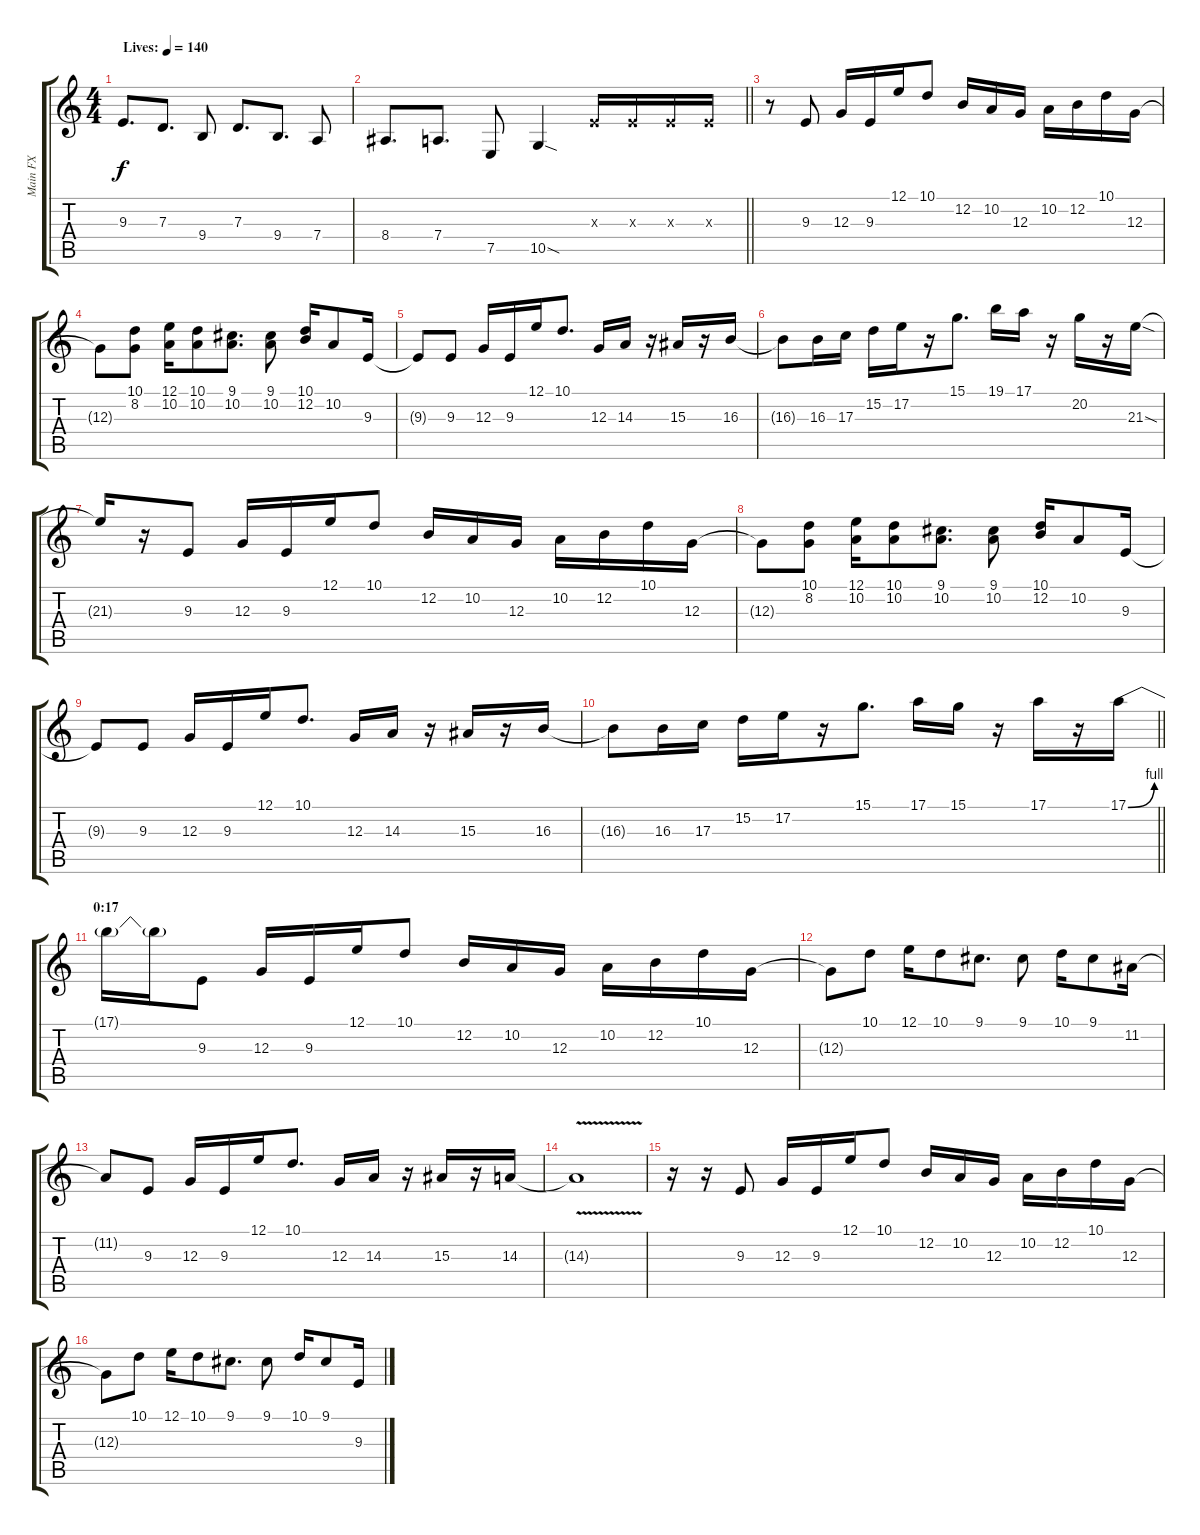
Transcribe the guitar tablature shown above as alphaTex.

\track ("Main FX" "Main FX") {instrument lead5charang}
\staff {score tabs}
\tuning (E4 B3 G3 D3 A2 E2) {hide}
\ts (4 4)
\tempo (140 "Lives:")
\clef g2
\ks c
9.3.8{d dy f instrument lead5charang} 7.3.8{d} 9.4.8 7.3.8{d} 9.4.8{d} 7.4.8 |
\barLineRight lightlight
8.4.8{d} 7.4.8{d} 7.5.8 10.5{sod}.4 9.3{x}.16 9.3{x}.16 9.3{x}.16 9.3{x}.16 |
\section ("" "")
r.8 9.3.8 12.3.16 9.3.16 12.1.16 10.1.8 12.2.16 10.2.16 12.3.16 10.2.16 12.2.16 10.1.16 12.3.16 |
12.3{t}.8 (10.1 8.2).8 (12.1 10.2).16 (10.1 10.2).8 (9.1 10.2).8{d} (9.1 10.2).8 (10.1 12.2).16 10.2.8 9.3.16 |
9.3{t}.8 9.3.8 12.3.16 9.3.16 12.1.16 10.1.8{d} 12.3.16 14.3.16 r.16 15.3.16 r.16 16.3.16 |
16.3{t}.8 16.3.16 17.3.16 15.2.16 17.2.16 r.16 15.1.8{d} 19.1.16 17.1.16 r.16 20.2.16 r.16 21.3{sod}.16 |
21.3{t}.16 r.16 9.3.8 12.3.16 9.3.16 12.1.16 10.1.8 12.2.16 10.2.16 12.3.16 10.2.16 12.2.16 10.1.16 12.3.16 |
12.3{t}.8 (10.1 8.2).8 (12.1 10.2).16 (10.1 10.2).8 (9.1 10.2).8{d} (9.1 10.2).8 (10.1 12.2).16 10.2.8 9.3.16 |
9.3{t}.8 9.3.8 12.3.16 9.3.16 12.1.16 10.1.8{d} 12.3.16 14.3.16 r.16 15.3.16 r.16 16.3.16 |
\barLineRight lightlight
16.3{t}.8 16.3.16 17.3.16 15.2.16 17.2.16 r.16 15.1.8{d} 17.1.16 15.1.16 r.16 17.1.16 r.16 17.1{be (bend 0 0 60 4)}.16 |
\section ("" "0:17")
17.1{t}.16 17.1{t}.16 9.3.8 12.3.16 9.3.16 12.1.16 10.1.8 12.2.16 10.2.16 12.3.16 10.2.16 12.2.16 10.1.16 12.3.16 |
12.3{t}.8 10.1.8 12.1.16 10.1.8 9.1.8{d} 9.1.8 10.1.16 9.1.8 11.2.16 |
11.2{t}.8 9.3.8 12.3.16 9.3.16 12.1.16 10.1.8{d} 12.3.16 14.3.16 r.16 15.3.16 r.16 14.3.16 |
14.3{v t}.1 |
r.16 r.16 9.3.8 12.3.16 9.3.16 12.1.16 10.1.8 12.2.16 10.2.16 12.3.16 10.2.16 12.2.16 10.1.16 12.3.16 |
12.3{t}.8 10.1.8 12.1.16 10.1.8 9.1.8{d} 9.1.8 10.1.16 9.1.8 9.3.16
